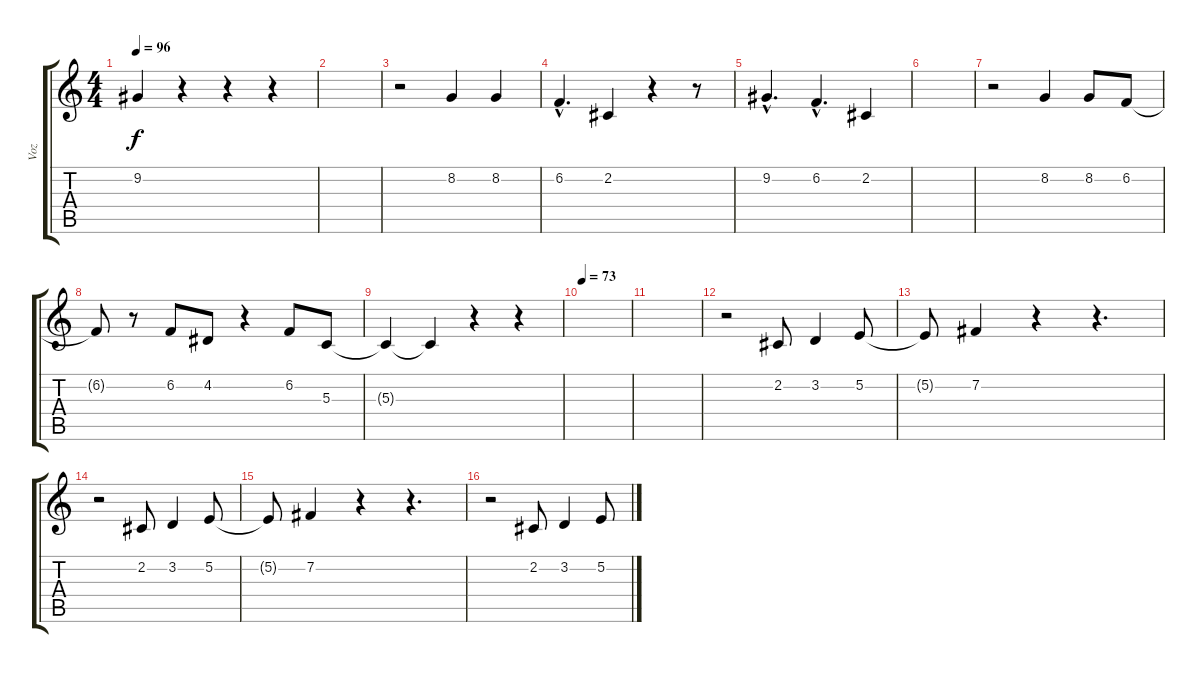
\track ("Voz" "Voz") {instrument tenorsax}
\staff {score tabs}
\tuning (E4 B3 G3 D3 A2 E2) {hide}
\ts (4 4)
\tempo 96
\clef g2
\ks c
9.2{t}.4{dy f} r.4 r.4 r.4 |
|
r.2 8.2.4 8.2.4 |
6.2{hac}.4{d} 2.2.4 r.4 r.8 |
9.2{hac}.4{d} 6.2{hac}.4{d} 2.2.4 |
|
r.2 8.2.4 8.2.8 6.2.8 |
6.2{t}.8 r.8 6.2.8 4.2.8 r.4 6.2.8 5.3.8 |
5.3{t}.4 5.3{t}.4 r.4 r.4 |
\tempo 73
|
|
r.2 2.2.8 3.2.4 5.2.8 |
5.2{t}.8 7.2.4 r.4 r.4{d} |
r.2 2.2.8 3.2.4 5.2.8 |
5.2{t}.8 7.2.4 r.4 r.4{d} |
r.2 2.2.8 3.2.4 5.2.8
